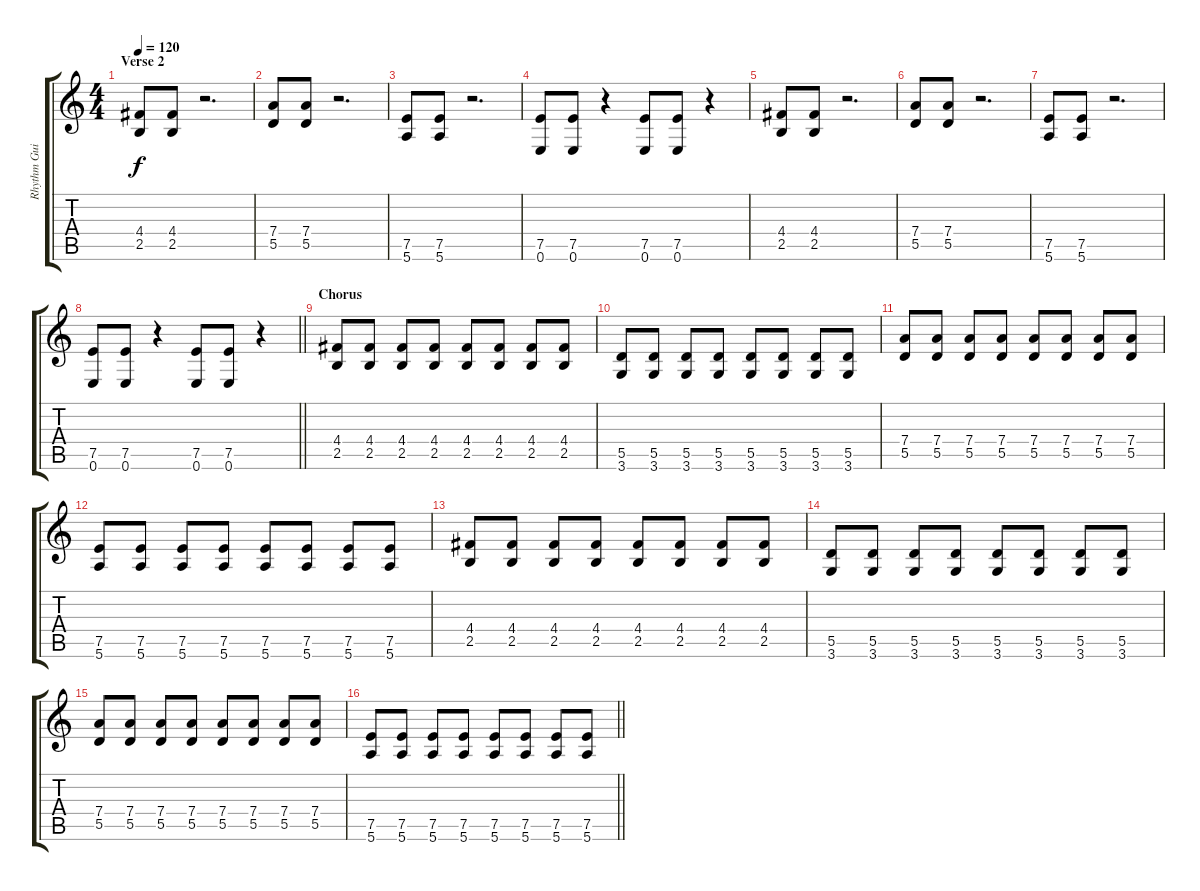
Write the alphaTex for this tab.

\track ("Rhythm Guitar" "Rhythm Gui") {instrument distortionguitar}
\staff {score tabs}
\tuning (E4 B3 G3 D3 A2 E2) {hide}
\ts (4 4)
\section ("" "Verse 2")
\tempo 120
\clef g2
\ks c
(4.4 2.5).8{dy f} (4.4 2.5).8 r.2{d} |
(7.4 5.5).8 (7.4 5.5).8 r.2{d} |
(7.5 5.6).8 (7.5 5.6).8 r.2{d} |
(7.5 0.6).8 (7.5 0.6).8 r.4 (7.5 0.6).8 (7.5 0.6).8 r.4 |
(4.4 2.5).8 (4.4 2.5).8 r.2{d} |
(7.4 5.5).8 (7.4 5.5).8 r.2{d} |
(7.5 5.6).8 (7.5 5.6).8 r.2{d} |
\barLineRight lightlight
(7.5 0.6).8 (7.5 0.6).8 r.4 (7.5 0.6).8 (7.5 0.6).8 r.4 |
\section ("" "Chorus")
(4.4 2.5).8 (4.4 2.5).8 (4.4 2.5).8 (4.4 2.5).8 (4.4 2.5).8 (4.4 2.5).8 (4.4 2.5).8 (4.4 2.5).8 |
(5.5 3.6).8 (5.5 3.6).8 (5.5 3.6).8 (5.5 3.6).8 (5.5 3.6).8 (5.5 3.6).8 (5.5 3.6).8 (5.5 3.6).8 |
(7.4 5.5).8 (7.4 5.5).8 (7.4 5.5).8 (7.4 5.5).8 (7.4 5.5).8 (7.4 5.5).8 (7.4 5.5).8 (7.4 5.5).8 |
(7.5 5.6).8 (7.5 5.6).8 (7.5 5.6).8 (7.5 5.6).8 (7.5 5.6).8 (7.5 5.6).8 (7.5 5.6).8 (7.5 5.6).8 |
(4.4 2.5).8 (4.4 2.5).8 (4.4 2.5).8 (4.4 2.5).8 (4.4 2.5).8 (4.4 2.5).8 (4.4 2.5).8 (4.4 2.5).8 |
(5.5 3.6).8 (5.5 3.6).8 (5.5 3.6).8 (5.5 3.6).8 (5.5 3.6).8 (5.5 3.6).8 (5.5 3.6).8 (5.5 3.6).8 |
(7.4 5.5).8 (7.4 5.5).8 (7.4 5.5).8 (7.4 5.5).8 (7.4 5.5).8 (7.4 5.5).8 (7.4 5.5).8 (7.4 5.5).8 |
\barLineRight lightlight
(7.5 5.6).8 (7.5 5.6).8 (7.5 5.6).8 (7.5 5.6).8 (7.5 5.6).8 (7.5 5.6).8 (7.5 5.6).8 (7.5 5.6).8
